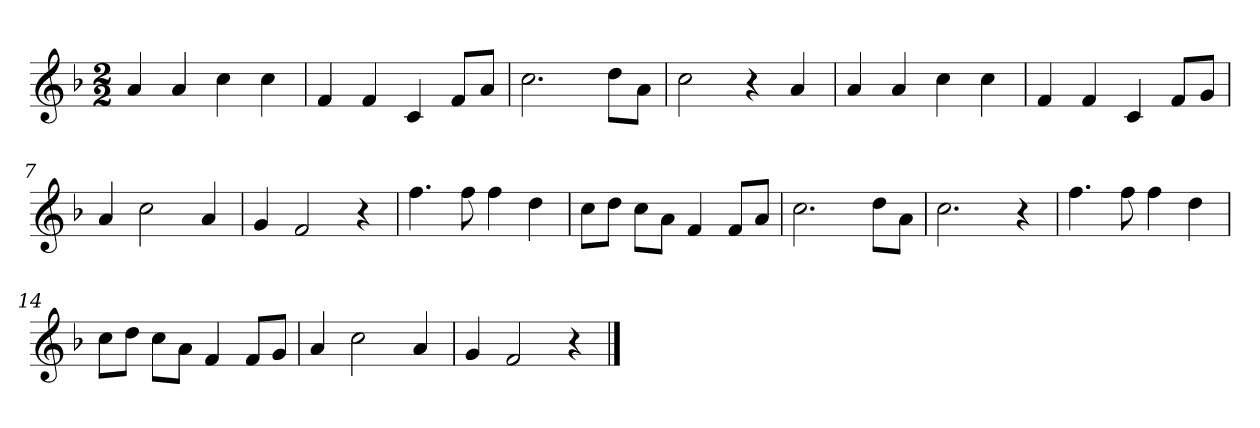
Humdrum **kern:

**kern
*part1
*staff1
*clefG2
*k[b-]
*M2/2
*MM144
=1
4a/
4a/
4cc\
4cc\
=2
4f/
4f/
4c/
8f/L
8a/J
=3
2.cc\
8dd\L
8a\J
=4
2cc\
4r
4a/
=5
4a/
4a/
4cc\
4cc\
=6
4f/
4f/
4c/
8f/L
8g/J
=7
4a/
2cc\
4a/
=8
4g/
2f/
4r
=9
4.ff\
8ff\
4ff\
4dd\
=10
8cc\L
8dd\J
8cc\L
8a\J
4f/
8f/L
8a/J
=11
2.cc\
8dd\L
8a\J
=12
2.cc\
4r
=13
4.ff\
8ff\
4ff\
4dd\
=14
8cc\L
8dd\J
8cc\L
8a\J
4f/
8f/L
8g/J
=15
4a/
2cc\
4a/
=16
4g/
2f/
4r
==
*-
